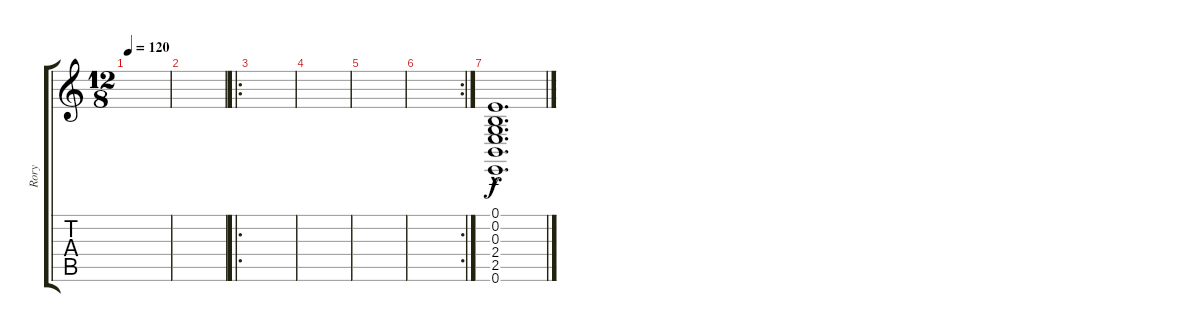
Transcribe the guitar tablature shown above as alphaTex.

\track ("Rory" "Rory") {instrument churchorgan}
\staff {score tabs}
\tuning (E4 B3 G3 D3 A2 E2) {hide}
\ts (12 8)
\tempo 120
\clef g2
\ks c
|
|
\ro
|
|
|
\rc 2
|
(0.1{hac} 0.2{hac} 0.3{hac} 2.4{hac} 2.5{hac} 0.6{hac}).1{d dy f}
